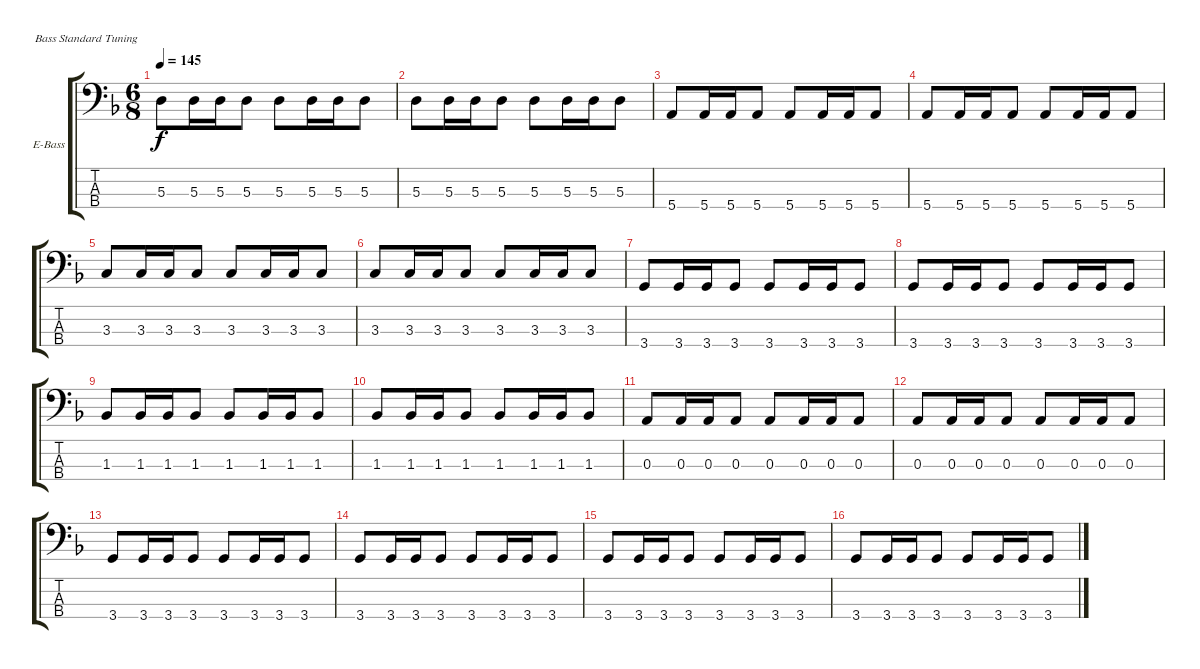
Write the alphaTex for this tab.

\bracketExtendMode groupsimilarinstruments
\firstSystemTrackNameOrientation horizontal
\otherSystemsTrackNameOrientation horizontal
\track ("Electric Bass" "E-Bass") {instrument electricbassfinger}
\staff {score tabs}
\tuning (G2 D2 A1 E1)
\ts (6 8)
\tempo 145
\clef f4
\ks f
5.3.8{dy f} 5.3.16 5.3.16 5.3.8 5.3.8 5.3.16 5.3.16 5.3.8 |
5.3.8 5.3.16 5.3.16 5.3.8 5.3.8 5.3.16 5.3.16 5.3.8 |
5.4.8 5.4.16 5.4.16 5.4.8 5.4.8 5.4.16 5.4.16 5.4.8 |
5.4.8 5.4.16 5.4.16 5.4.8 5.4.8 5.4.16 5.4.16 5.4.8 |
3.3.8 3.3.16 3.3.16 3.3.8 3.3.8 3.3.16 3.3.16 3.3.8 |
3.3.8 3.3.16 3.3.16 3.3.8 3.3.8 3.3.16 3.3.16 3.3.8 |
3.4.8 3.4.16 3.4.16 3.4.8 3.4.8 3.4.16 3.4.16 3.4.8 |
3.4.8 3.4.16 3.4.16 3.4.8 3.4.8 3.4.16 3.4.16 3.4.8 |
1.3.8 1.3.16 1.3.16 1.3.8 1.3.8 1.3.16 1.3.16 1.3.8 |
1.3.8 1.3.16 1.3.16 1.3.8 1.3.8 1.3.16 1.3.16 1.3.8 |
0.3.8 0.3.16 0.3.16 0.3.8 0.3.8 0.3.16 0.3.16 0.3.8 |
0.3.8 0.3.16 0.3.16 0.3.8 0.3.8 0.3.16 0.3.16 0.3.8 |
3.4.8 3.4.16 3.4.16 3.4.8 3.4.8 3.4.16 3.4.16 3.4.8 |
3.4.8 3.4.16 3.4.16 3.4.8 3.4.8 3.4.16 3.4.16 3.4.8 |
3.4.8 3.4.16 3.4.16 3.4.8 3.4.8 3.4.16 3.4.16 3.4.8 |
3.4.8 3.4.16 3.4.16 3.4.8 3.4.8 3.4.16 3.4.16 3.4.8
